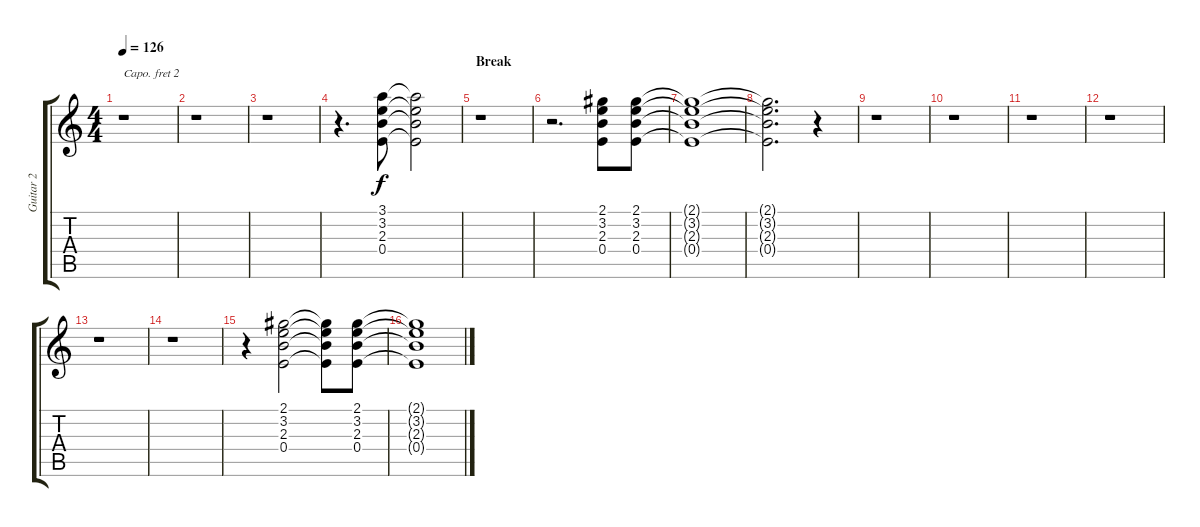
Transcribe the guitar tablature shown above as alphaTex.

\track ("Guitar 2" "Guitar 2") {instrument overdrivenguitar}
\staff {score tabs}
\capo 2
\tuning (E4 B3 G3 D3 A2 E2) {hide}
\ts (4 4)
\tempo 126
\clef g2
\ks c
r.1{dy f volume 13} |
r.1 |
r.1 |
r.4{d} (3.1 3.2 2.3 0.4).8 (3.1{t} 3.2{t} 2.3{t} 0.4{t}).2 |
\section ("" "Break")
r.1 |
r.2{d} (2.1 3.2 2.3 0.4).8 (2.1 3.2 2.3 0.4).8 |
(2.1{t} 3.2{t} 2.3{t} 0.4{t}).1 |
(2.1{t} 3.2{t} 2.3{t} 0.4{t}).2{d} r.4 |
r.1 |
r.1 |
r.1 |
r.1 |
r.1 |
r.1 |
r.4 (2.1 3.2 2.3 0.4).2 (2.1{t} 3.2{t} 2.3{t} 0.4{t}).8 (2.1 3.2 2.3 0.4).8 |
(2.1{t} 3.2{t} 2.3{t} 0.4{t}).1
